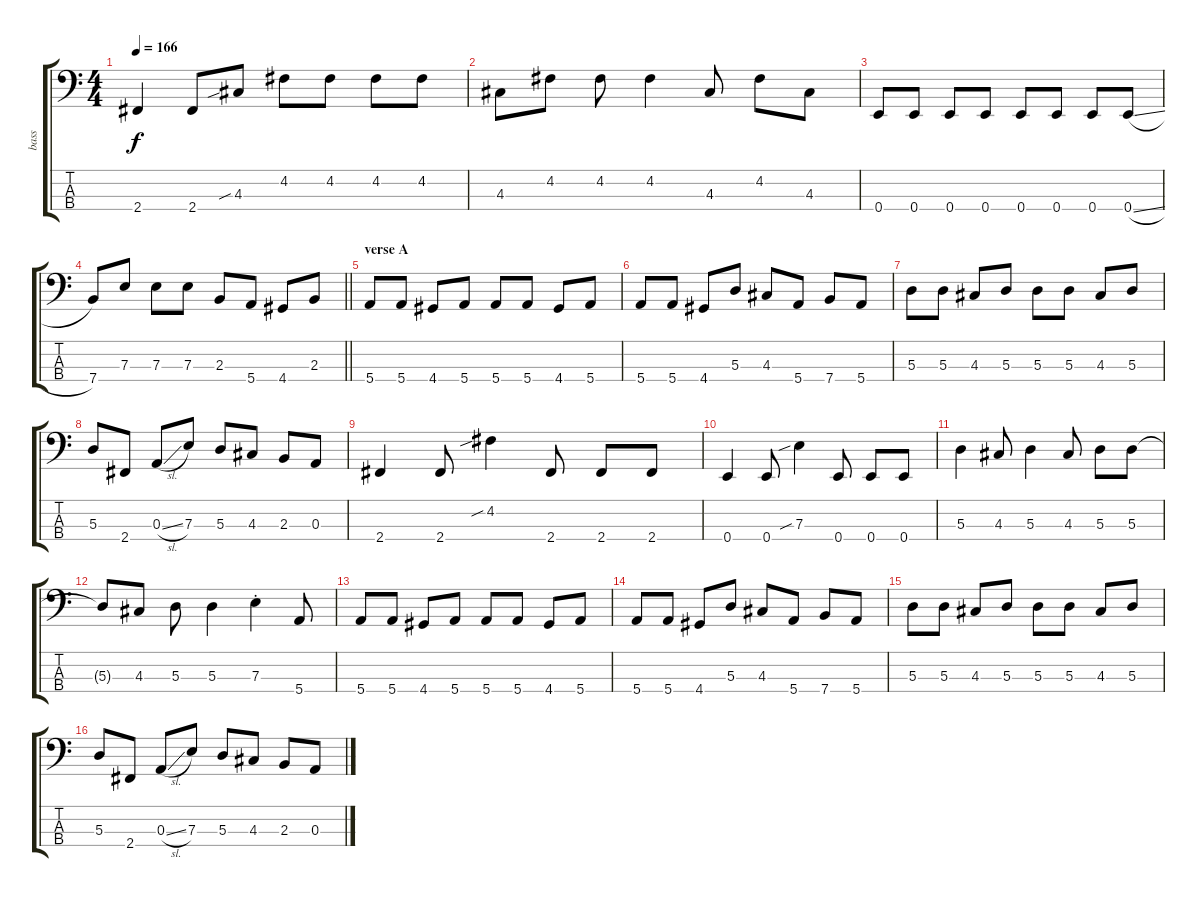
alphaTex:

\track ("bass" "bass") {instrument electricbassfinger}
\staff {score tabs}
\tuning (G2 D2 A1 E1) {hide}
\ts (4 4)
\tempo 166
\clef f4
\ks c
2.4.4{dy f} 2.4.8 4.3{sib}.8 4.2.8 4.2.8 4.2.8 4.2.8 |
4.3.8 4.2.8 4.2.8 4.2.4 4.3.8 4.2.8 4.3.8 |
0.4.8 0.4.8 0.4.8 0.4.8 0.4.8 0.4.8 0.4.8 0.4{sl}.8 |
\barLineRight lightlight
7.4.8 7.3.8 7.3.8 7.3.8 2.3.8 5.4.8 4.4.8 2.3.8 |
\section ("" "verse A")
5.4.8 5.4.8 4.4.8 5.4.8 5.4.8 5.4.8 4.4.8 5.4.8 |
5.4.8 5.4.8 4.4.8 5.3.8 4.3.8 5.4.8 7.4.8 5.4.8 |
5.3.8 5.3.8 4.3.8 5.3.8 5.3.8 5.3.8 4.3.8 5.3.8 |
5.3.8 2.4.8 0.3{sl}.8 7.3.8 5.3.8 4.3.8 2.3.8 0.3.8 |
2.4.4 2.4.8 4.2{sib}.4 2.4.8 2.4.8 2.4.8 |
0.4.4 0.4.8 7.3{sib}.4 0.4.8 0.4.8 0.4.8 |
5.3.4 4.3.8 5.3.4 4.3.8 5.3.8 5.3.8 |
5.3{t}.8 4.3.8 5.3.8 5.3.4 7.3{st}.4 5.4.8 |
5.4.8 5.4.8 4.4.8 5.4.8 5.4.8 5.4.8 4.4.8 5.4.8 |
5.4.8 5.4.8 4.4.8 5.3.8 4.3.8 5.4.8 7.4.8 5.4.8 |
5.3.8 5.3.8 4.3.8 5.3.8 5.3.8 5.3.8 4.3.8 5.3.8 |
5.3.8 2.4.8 0.3{sl}.8 7.3.8 5.3.8 4.3.8 2.3.8 0.3.8
